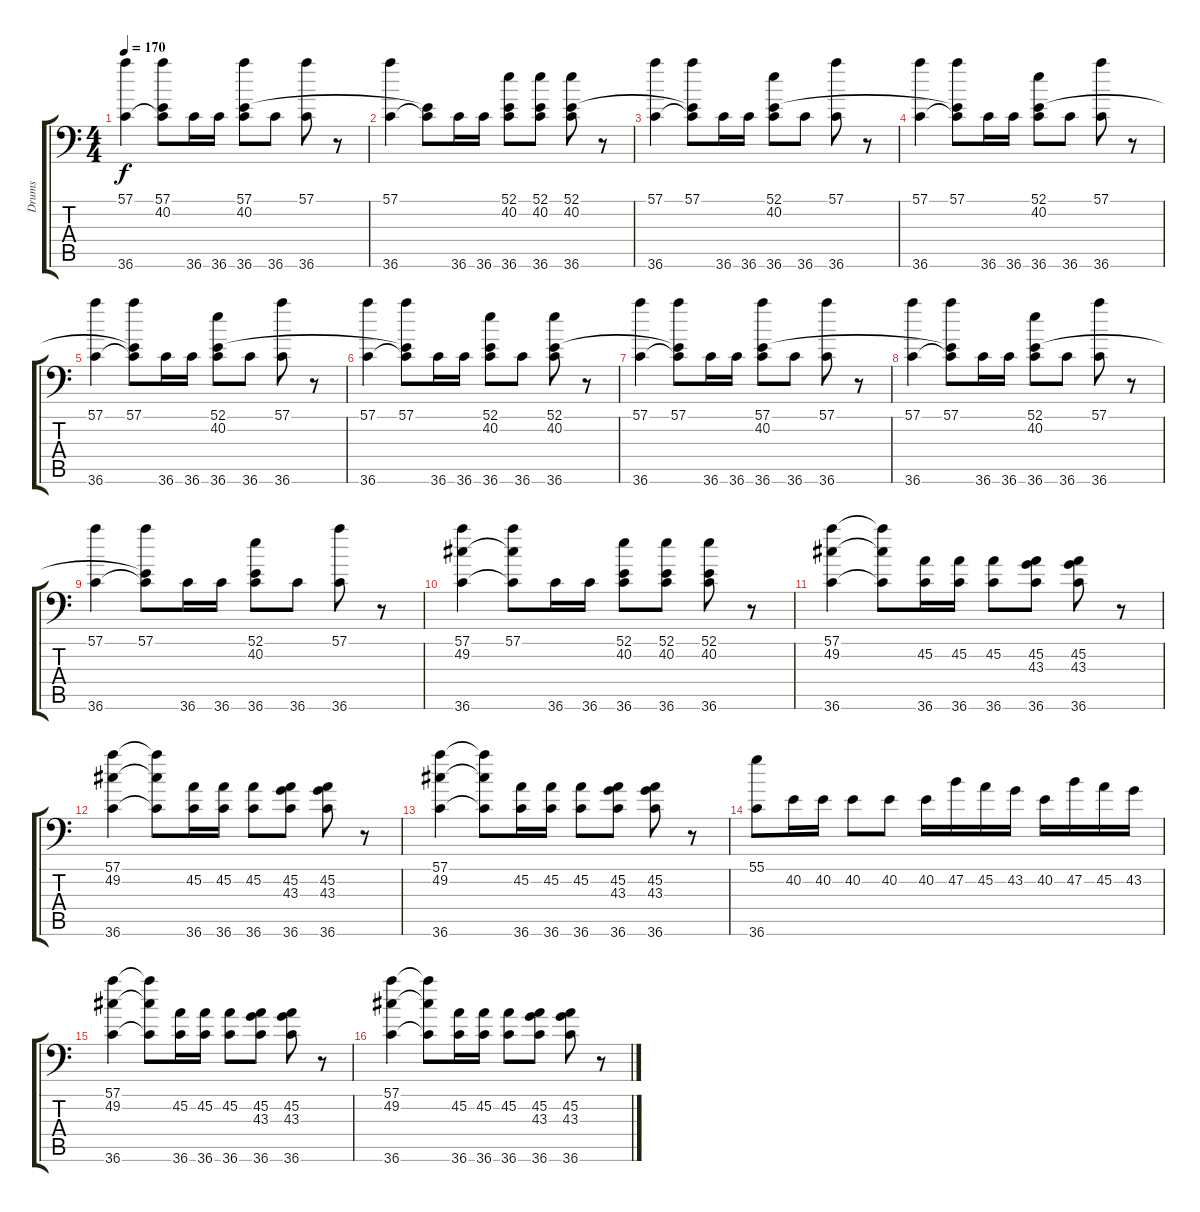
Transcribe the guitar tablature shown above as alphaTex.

\track ("Drums" "Drums") {instrument acousticgrandpiano}
\staff {score tabs}
\tuning (C-1 C-1 C-1 C-1 C-1 C-1) {hide}
\ts (4 4)
\tempo 170
\clef f4
\ks c
(57.1 36.6).4{dy f} (57.1 40.2{t} 36.6{t}).8 36.6.16 36.6.16 (57.1 40.2 36.6).8 36.6.8 (57.1 36.6).8 r.8 |
(57.1 36.6).4 (40.2{t} 36.6{t}).8 36.6.16 36.6.16 (52.1 40.2 36.6).8 (52.1 40.2 36.6).8 (52.1 40.2 36.6).8 r.8 |
(57.1 36.6).4 (57.1 40.2{t} 36.6{t}).8 36.6.16 36.6.16 (52.1 40.2 36.6).8 36.6.8 (57.1 36.6).8 r.8 |
(57.1 36.6).4 (57.1 40.2{t} 36.6{t}).8 36.6.16 36.6.16 (52.1 40.2 36.6).8 36.6.8 (57.1 36.6).8 r.8 |
(57.1 36.6).4 (57.1 40.2{t} 36.6{t}).8 36.6.16 36.6.16 (52.1 40.2 36.6).8 36.6.8 (57.1 36.6).8 r.8 |
(57.1 36.6).4 (57.1 40.2{t} 36.6{t}).8 36.6.16 36.6.16 (52.1 40.2 36.6).8 36.6.8 (52.1 40.2 36.6).8 r.8 |
(57.1 36.6).4 (57.1 40.2{t} 36.6{t}).8 36.6.16 36.6.16 (57.1 40.2 36.6).8 36.6.8 (57.1 36.6).8 r.8 |
(57.1 36.6).4 (57.1 40.2{t} 36.6{t}).8 36.6.16 36.6.16 (52.1 40.2 36.6).8 36.6.8 (57.1 36.6).8 r.8 |
(57.1 36.6).4 (57.1 40.2{t} 36.6{t}).8 36.6.16 36.6.16 (52.1 40.2 36.6).8 36.6.8 (57.1 36.6).8 r.8 |
(57.1 49.2 36.6).4 (57.1 49.2{t} 36.6{t}).8 36.6.16 36.6.16 (52.1 40.2 36.6).8 (52.1 40.2 36.6).8 (52.1 40.2 36.6).8 r.8 |
(57.1 49.2 36.6).4 (57.1{t} 49.2{t} 36.6{t}).8 (45.2 36.6).16 (45.2 36.6).16 (45.2 36.6).8 (45.2 43.3 36.6).8 (45.2 43.3 36.6).8 r.8 |
(57.1 49.2 36.6).4 (57.1{t} 49.2{t} 36.6{t}).8 (45.2 36.6).16 (45.2 36.6).16 (45.2 36.6).8 (45.2 43.3 36.6).8 (45.2 43.3 36.6).8 r.8 |
(57.1 49.2 36.6).4 (57.1{t} 49.2{t} 36.6{t}).8 (45.2 36.6).16 (45.2 36.6).16 (45.2 36.6).8 (45.2 43.3 36.6).8 (45.2 43.3 36.6).8 r.8 |
(55.1 36.6).8 40.2.16 40.2.16 40.2.8 40.2.8 40.2.16 47.2.16 45.2.16 43.2.16 40.2.16 47.2.16 45.2.16 43.2.16 |
(57.1 49.2 36.6).4 (57.1{t} 49.2{t} 36.6{t}).8 (45.2 36.6).16 (45.2 36.6).16 (45.2 36.6).8 (45.2 43.3 36.6).8 (45.2 43.3 36.6).8 r.8 |
(57.1 49.2 36.6).4 (57.1{t} 49.2{t} 36.6{t}).8 (45.2 36.6).16 (45.2 36.6).16 (45.2 36.6).8 (45.2 43.3 36.6).8 (45.2 43.3 36.6).8 r.8
